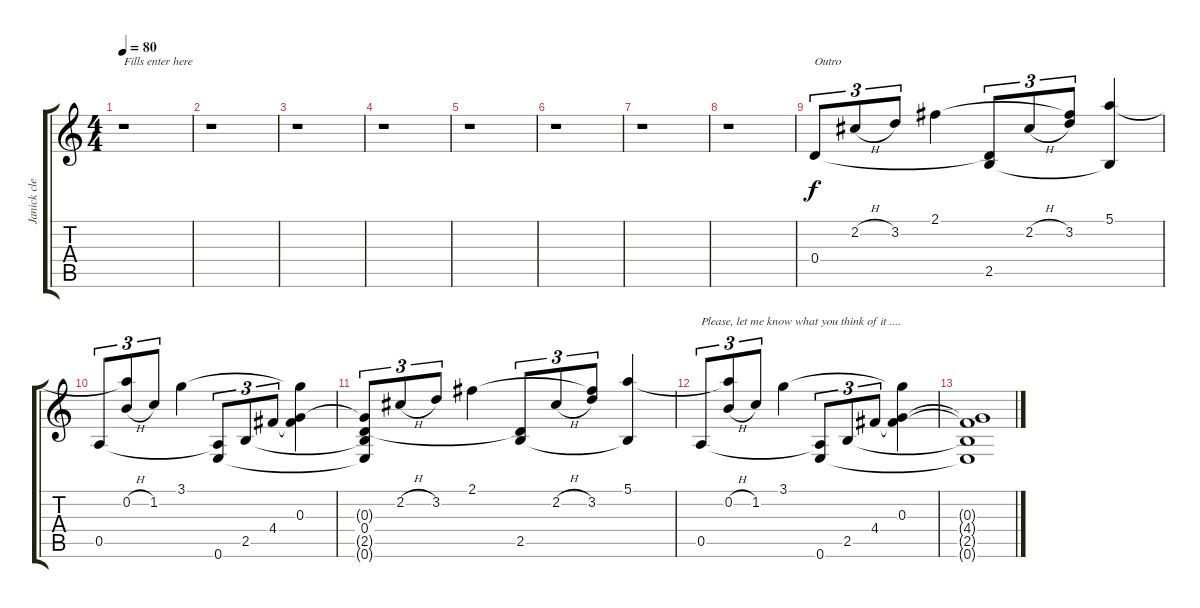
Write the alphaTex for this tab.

\track ("Janick clean" "Janick cle") {instrument electricguitarclean}
\staff {score tabs}
\tuning (E4 B3 G3 D3 A2 E2) {hide}
\ts (4 4)
\tempo 80
\clef g2
\ks c
r.1{txt "Fills enter here" dy f} |
r.1 |
r.1 |
r.1 |
r.1 |
r.1 |
r.1 |
r.1 |
0.4.8{tu (3 2) txt "Outro"} 2.2{h}.8{tu (3 2)} 3.2.8{tu (3 2)} 2.1.4 (0.4{t} 2.5).8{tu (3 2)} 2.2{h}.8{tu (3 2)} (2.1{t} 3.2).8{tu (3 2)} (5.1 2.5{t}).4 |
0.5.8{tu (3 2)} (5.1{t} 0.2{h}).8{tu (3 2)} 1.2.8{tu (3 2)} 3.1.4 (0.5{t} 0.6).8{tu (3 2)} 2.5.8{tu (3 2)} 4.4.8{tu (3 2)} (3.1{t} 0.3 4.4{t}).4 |
(0.3{t} 0.4 2.5{t} 0.6{t}).8{tu (3 2)} 2.2{h}.8{tu (3 2)} 3.2.8{tu (3 2)} 2.1.4 (0.4{t} 2.5).8{tu (3 2)} 2.2{h}.8{tu (3 2)} (2.1{t} 3.2).8{tu (3 2)} (5.1 2.5{t}).4 |
0.5.8{tu (3 2) txt "Please, let me know what you think of it ...."} (5.1{t} 0.2{h}).8{tu (3 2)} 1.2.8{tu (3 2)} 3.1.4 (0.5{t} 0.6).8{tu (3 2)} 2.5.8{tu (3 2)} 4.4.8{tu (3 2)} (3.1{t} 0.3 4.4{t}).4 |
(0.3{t} 4.4{t} 2.5{t} 0.6{t}).1
